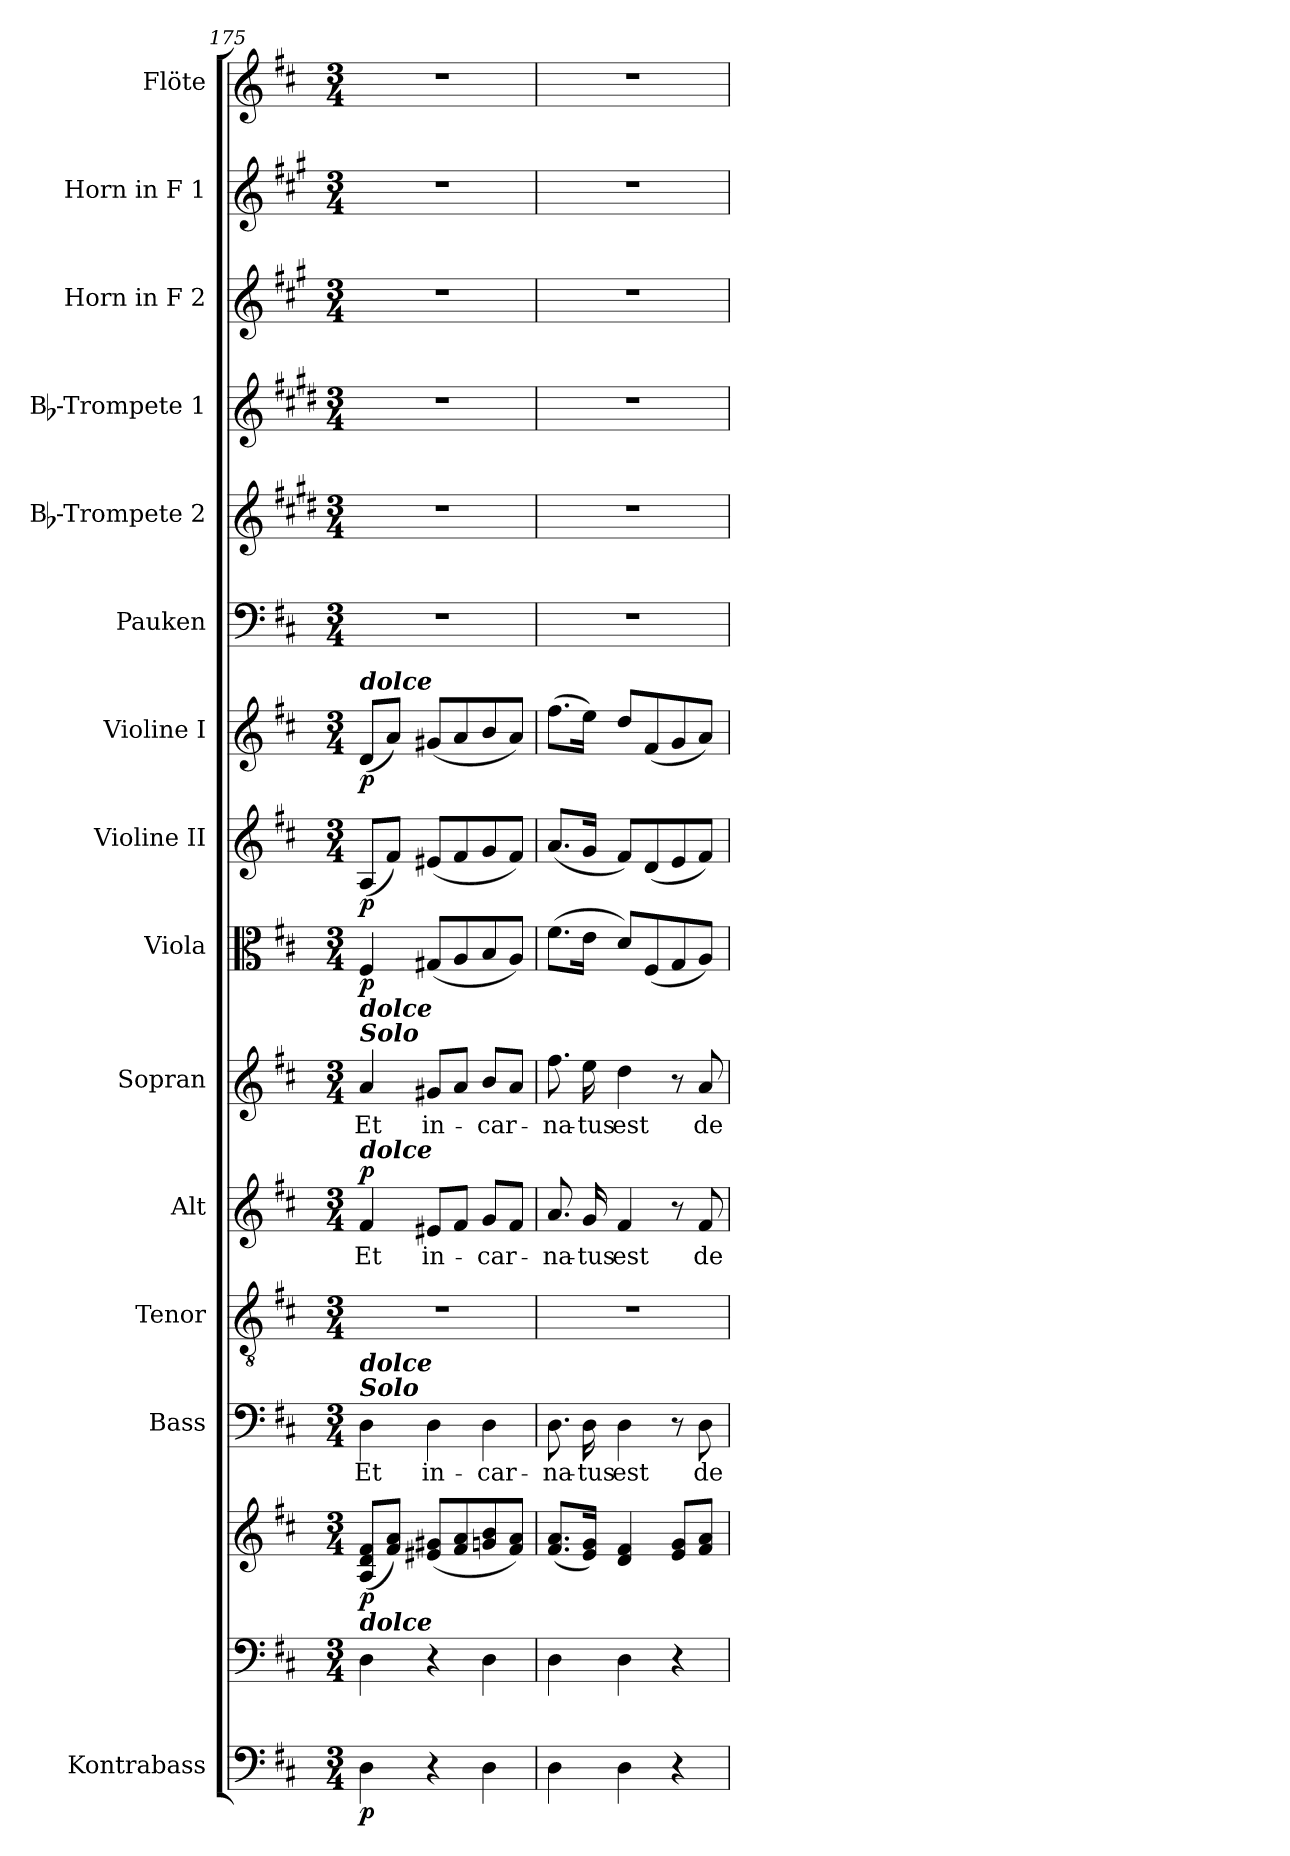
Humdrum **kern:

**kern	**dynam	**kern	**kern	**dynam	**kern	**text	**kern	**kern	**text	**dynam	**kern	**text	**kern	**dynam	**kern	**dynam	**kern	**dynam	**kern	**kern	**kern	**kern	**kern	**kern
*part15	*part15	*part14	*part14	*part14	*part13	*part13	*part12	*part11	*part11	*part11	*part10	*part10	*part9	*part9	*part8	*part8	*part7	*part7	*part6	*part5	*part4	*part3	*part2	*part1
*staff16	*staff16	*staff15	*staff14	*staff14/15	*staff13	*staff13	*staff12	*staff11	*staff11	*staff11	*staff10	*staff10	*staff9	*staff9	*staff8	*staff8	*staff7	*staff7	*staff6	*staff5	*staff4	*staff3	*staff2	*staff1
*I"Kontrabass	*	*	*	*	*I"Bass	*	*I"Tenor	*I"Alt	*	*	*I"Sopran	*	*I"Viola	*	*I"Violine II	*	*I"Violine I	*	*I"Pauken	*I"Bb-Trompete 2	*I"Bb-Trompete 1	*I"Horn in F 2	*I"Horn in F 1	*I"Flöte
*I'Kb.	*	*	*	*	*I'B.	*	*I'T.	*I'A.	*	*	*I'S.	*	*I'Vla.	*	*I'Vl. II	*	*I'Vl. I	*	*I'Pk.	*I'Bb Trp. 2	*I'Bb Trp. 1	*	*	*I'Fl.
*clefF4	*	*clefF4	*clefG2	*	*clefF4	*	*clefGv2	*clefG2	*	*	*clefG2	*	*clefC3	*	*clefG2	*	*clefG2	*	*clefF4	*clefG2	*clefG2	*clefG2	*clefG2	*clefG2
*ITrd7c12	*	*	*	*	*	*	*	*	*	*	*	*	*	*	*	*	*	*	*	*ITrd1c2	*ITrd1c2	*ITrd4c7	*ITrd4c7	*
*k[f#c#]	*	*k[f#c#]	*k[f#c#]	*	*k[f#c#]	*	*k[f#c#]	*k[f#c#]	*	*	*k[f#c#]	*	*k[f#c#]	*	*k[f#c#]	*	*k[f#c#]	*	*k[f#c#]	*k[f#c#]	*k[f#c#]	*k[f#c#]	*k[f#c#]	*k[f#c#]
*D:	*	*D:	*D:	*	*D:	*	*D:	*D:	*	*	*D:	*	*D:	*	*D:	*	*D:	*	*D:	*D:	*D:	*D:	*D:	*D:
*M3/4	*	*M3/4	*M3/4	*	*M3/4	*	*M3/4	*M3/4	*	*	*M3/4	*	*M3/4	*	*M3/4	*	*M3/4	*	*M3/4	*M3/4	*M3/4	*M3/4	*M3/4	*M3/4
=175	=175	=175	=175	=175	=175	=175	=175	=175	=175	=175	=175	=175	=175	=175	=175	=175	=175	=175	=175	=175	=175	=175	=175	=175
!	!	!	!	!	!	!	!	!	!	!	!	!	!	!	!	!	!LO:TX:a:Bi:t=dolce	!	!	!	!	!	!	!
!	!	!	!	!	!	!	!	!	!	!	!LO:TX:a:Bi:t=Solo	!	!	!	!	!	!	!	!	!	!	!	!	!
!	!	!	!	!	!	!	!	!	!	!	!LO:TX:a:Bi:t=dolce	!	!	!	!	!	!	!	!	!	!	!	!	!
!	!	!	!	!	!	!	!	!LO:TX:a:Bi:t=dolce	!	!	!	!	!	!	!	!	!	!	!	!	!	!	!	!
!	!	!	!	!	!LO:TX:a:Bi:t=Solo	!	!	!	!	!	!	!	!	!	!	!	!	!	!	!	!	!	!	!
!	!	!	!	!	!LO:TX:a:Bi:t=dolce	!	!	!	!	!	!	!	!	!	!	!	!	!	!	!	!	!	!	!
!	!	!	!LO:TX:b:Bi:t=dolce	!	!	!	!	!	!	!	!	!	!	!	!	!	!	!	!	!	!	!	!	!
!	!LO:DY:b	!	!	!LO:DY:b	!	!LO:LY:b	!	!	!LO:LY:b	!LO:DY:a	!	!LO:LY:b	!	!LO:DY:b	!	!LO:DY:b	!	!LO:DY:b	!	!	!	!	!	!
4DD\	p	4D\	(<8A/ 8d/ 8f#/L	p	4D\	Et	2.r	4f#/	Et	p	4a/	Et	4F#/	p	(<8A/L	p	(<8d/L	p	2.r	2.r	2.r	2.r	2.r	2.r
.	.	.	8f#/ 8a/J)	.	.	.	.	.	.	.	.	.	.	.	8f#/J)	.	8a/J)	.	.	.	.	.	.	.
!	!	!	!	!	!	!LO:LY:b	!	!	!LO:LY:b	!	!	!LO:LY:b	!	!	!	!	!	!	!	!	!	!	!	!
4r	.	4r	(<8e#X/ 8g#X/L	.	4D\	in-	.	8e#X/L	in-	.	8g#X/L	in-	(<8G#X/L	.	(<8e#X/L	.	(<8g#X/L	.	.	.	.	.	.	.
.	.	.	8f#/ 8a/	.	.	.	.	8f#/J	.	.	8a/J	.	8A/	.	8f#/	.	8a/	.	.	.	.	.	.	.
!	!	!	!	!	!	!LO:LY:b	!	!	!LO:LY:b	!	!	!LO:LY:b	!	!	!	!	!	!	!	!	!	!	!	!
4DD\	.	4D\	8gn/ 8b/	.	4D\	-car-	.	8g/L	-car-	.	8b/L	-car-	8B/	.	8g/	.	8b/	.	.	.	.	.	.	.
.	.	.	8f#/ 8a/J)	.	.	.	.	8f#/J	.	.	8a/J	.	8A/J)	.	8f#/J)	.	8a/J)	.	.	.	.	.	.	.
=176	=176	=176	=176	=176	=176	=176	=176	=176	=176	=176	=176	=176	=176	=176	=176	=176	=176	=176	=176	=176	=176	=176	=176	=176
!	!	!	!	!	!	!LO:LY:b	!	!	!LO:LY:b	!	!	!LO:LY:b	!	!	!	!	!	!	!	!	!	!	!	!
4DD\	.	4D\	(<8.f#/ 8.a/L	.	8.D\	-na-	2.r	8.a/	-na-	.	8.ff#\	-na-	(>8.f#\L	.	(<8.a/L	.	(>8.ff#\L	.	2.r	2.r	2.r	2.r	2.r	2.r
!	!	!	!	!	!	!LO:LY:b	!	!	!LO:LY:b	!	!	!LO:LY:b	!	!	!	!	!	!	!	!	!	!	!	!
.	.	.	16e/ 16g/Jk)	.	16D\	-tus	.	16g/	-tus	.	16ee\	-tus	16e\Jk	.	16g/Jk	.	16ee\Jk)	.	.	.	.	.	.	.
!	!	!	!	!	!	!LO:LY:b	!	!	!LO:LY:b	!	!	!LO:LY:b	!	!	!	!	!	!	!	!	!	!	!	!
4DD\	.	4D\	4d/ 4f#/	.	4D\	est	.	4f#/	est	.	4dd\	est	8d/L)	.	8f#/L)	.	8dd/L	.	.	.	.	.	.	.
.	.	.	.	.	.	.	.	.	.	.	.	.	(<8F#/	.	(<8d/	.	(<8f#/	.	.	.	.	.	.	.
4r	.	4r	8e/ 8g/L	.	8r	.	.	8r	.	.	8r	.	8G/	.	8e/	.	8g/	.	.	.	.	.	.	.
!	!	!	!	!	!	!LO:LY:b	!	!	!LO:LY:b	!	!	!LO:LY:b	!	!	!	!	!	!	!	!	!	!	!	!
.	.	.	8f#/ 8a/J	.	8D\	de	.	8f#/	de	.	8a/	de	8A/J)	.	8f#/J)	.	8a/J)	.	.	.	.	.	.	.
=	=	=	=	=	=	=	=	=	=	=	=	=	=	=	=	=	=	=	=	=	=	=	=	=
*-	*-	*-	*-	*-	*-	*-	*-	*-	*-	*-	*-	*-	*-	*-	*-	*-	*-	*-	*-	*-	*-	*-	*-	*-
